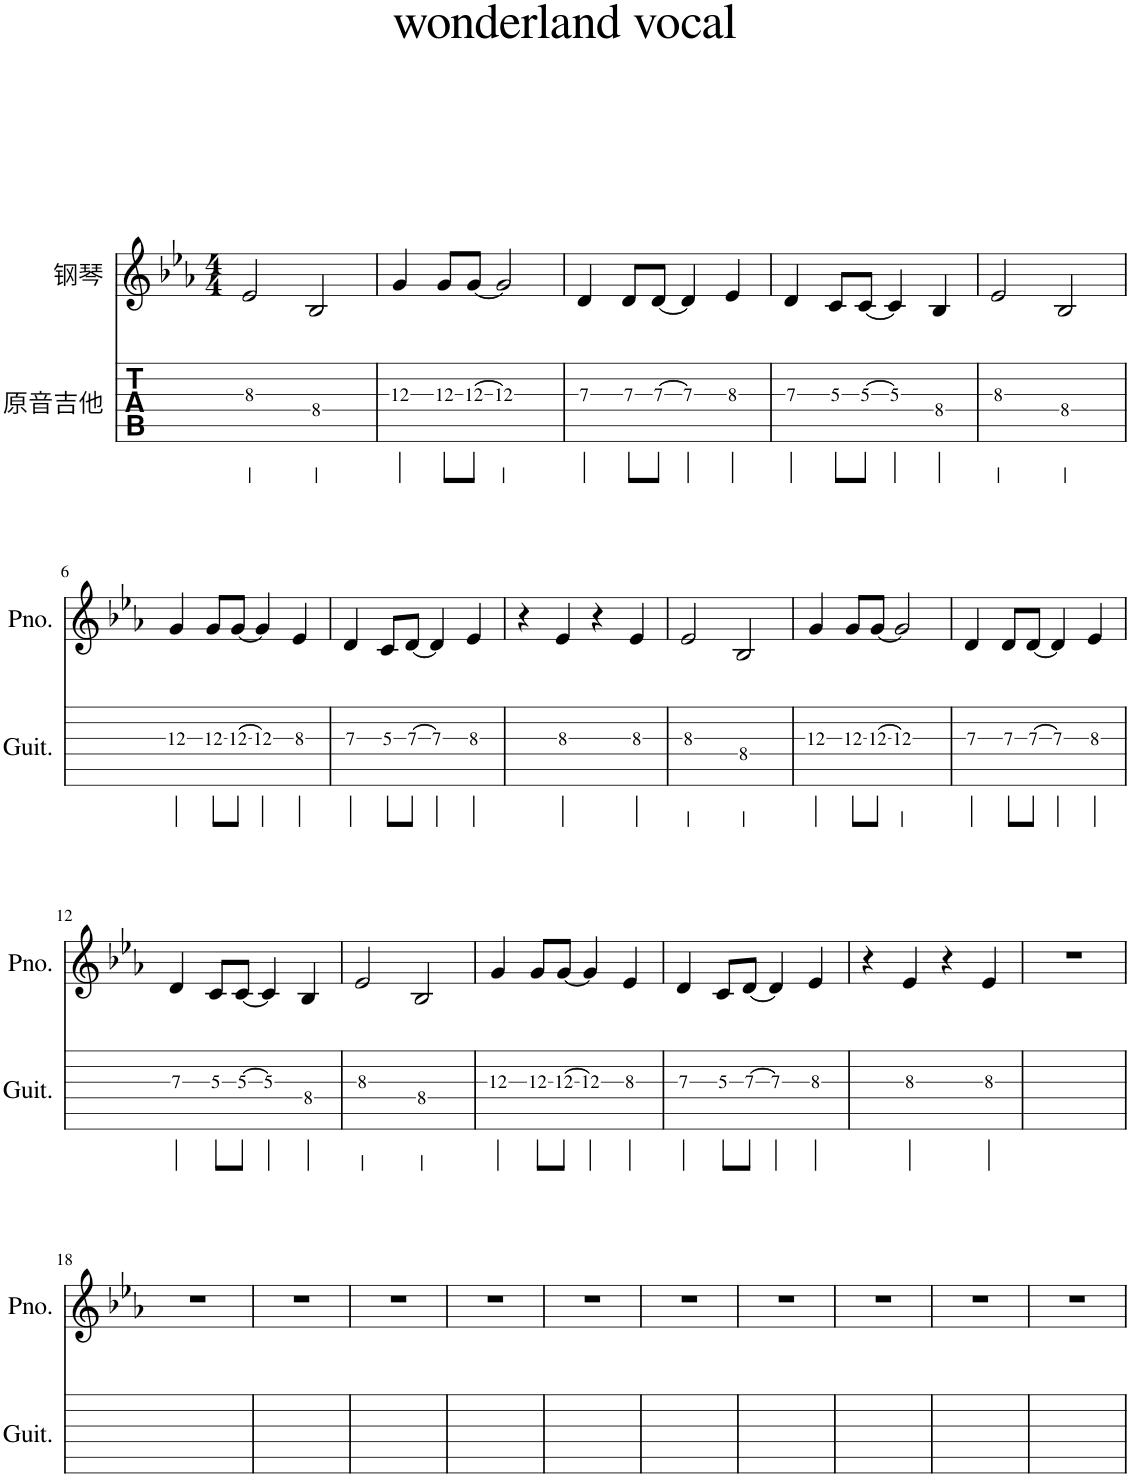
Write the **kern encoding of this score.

**kern	**kern
*part2	*part1
*staff2	*staff1
*I"原音吉他	*I"钢琴
*stria6	*
*	*clefG2
*k[b-e-a-]	*k[b-e-a-]
*M4/4	*M4/4
=1	=1
2e-\	2e-/
2B-\	2B-/
=2	=2
4g\	4g/
8g\L	8g/L
[8g\J	[8g/J
2g\]	2g/]
=3	=3
4d\	4d/
8d\L	8d/L
[8d\J	[8d/J
4d\]	4d/]
4e-\	4e-/
=4	=4
4d\	4d/
8c\L	8c/L
[8c\J	[8c/J
4c\]	4c/]
4B-\	4B-/
=5	=5
2e-\	2e-/
2B-\	2B-/
!!LO:LB:g=z
=6	=6
4g\	4g/
8g\L	8g/L
[8g\J	[8g/J
4g\]	4g/]
4e-\	4e-/
=7	=7
4d\	4d/
8c\L	8c/L
[8d\J	[8d/J
4d\]	4d/]
4e-\	4e-/
=8	=8
4r	4r
4e-\	4e-/
4r	4r
4e-\	4e-/
=9	=9
2e-\	2e-/
2B-\	2B-/
=10	=10
4g\	4g/
8g\L	8g/L
[8g\J	[8g/J
2g\]	2g/]
=11	=11
4d\	4d/
8d\L	8d/L
[8d\J	[8d/J
4d\]	4d/]
4e-\	4e-/
!!LO:LB:g=z
=12	=12
4d\	4d/
8c\L	8c/L
[8c\J	[8c/J
4c\]	4c/]
4B-\	4B-/
=13	=13
2e-\	2e-/
2B-\	2B-/
=14	=14
4g\	4g/
8g\L	8g/L
[8g\J	[8g/J
4g\]	4g/]
4e-\	4e-/
=15	=15
4d\	4d/
8c\L	8c/L
[8d\J	[8d/J
4d\]	4d/]
4e-\	4e-/
=16	=16
4r	4r
4e-\	4e-/
4r	4r
4e-\	4e-/
=17	=17
1r	1r
!!LO:LB:g=z
=18	=18
1r	1r
=19	=19
1r	1r
=20	=20
1r	1r
=21	=21
1r	1r
=22	=22
1r	1r
=23	=23
1r	1r
=24	=24
1r	1r
=25	=25
1r	1r
=26	=26
1r	1r
=27	=27
1r	1r
=	=
*-	*-
